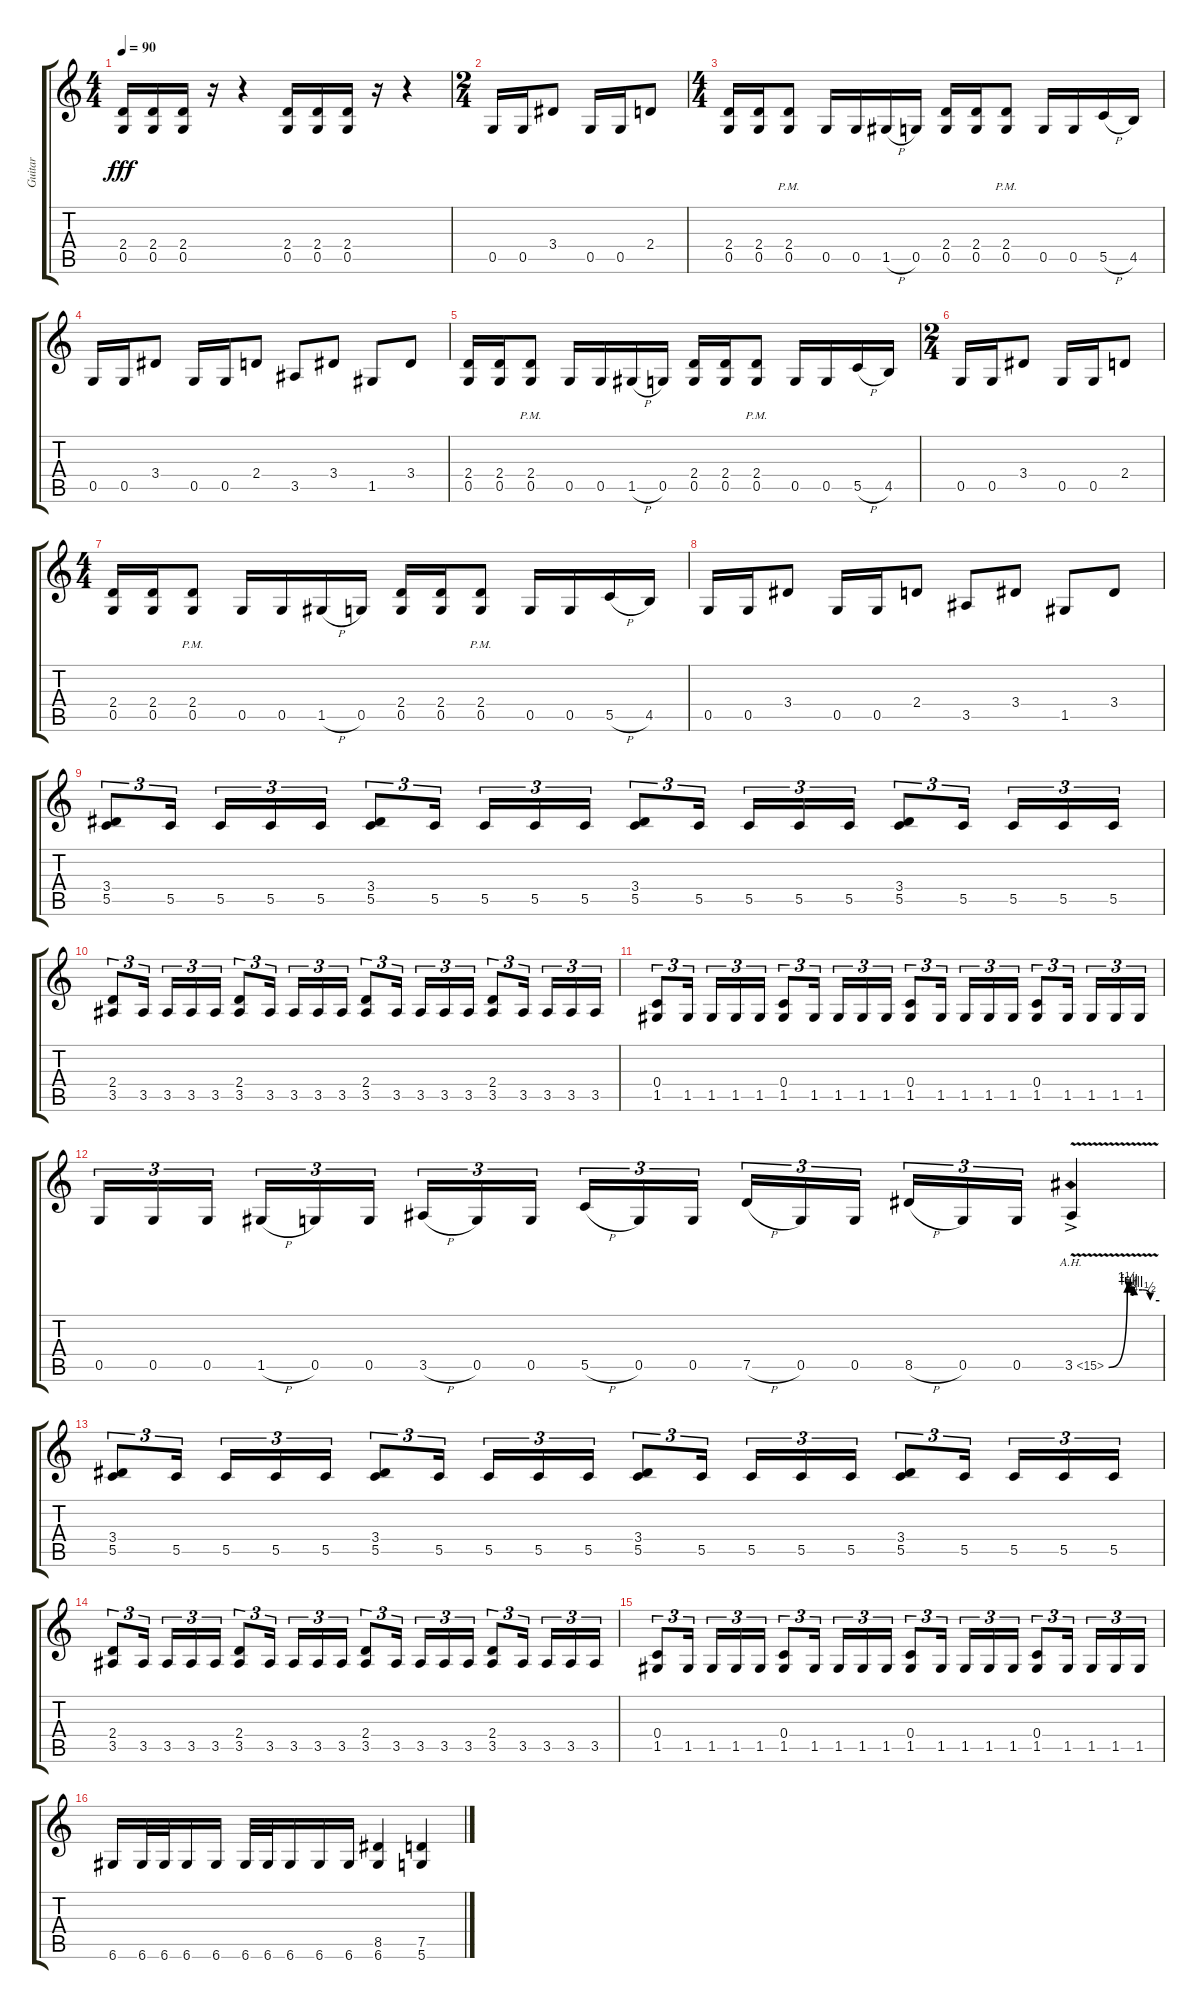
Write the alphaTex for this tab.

\track ("Guitar" "Guitar") {instrument distortionguitar}
\staff {score tabs}
\tuning (D4 A3 F3 C3 G2 D2) {hide}
\ts (4 4)
\tempo 90
\clef g2
\ks c
(2.4 0.5).16{dy fff volume 16} (2.4 0.5).16 (2.4 0.5).16 r.16 r.4 (2.4 0.5).16 (2.4 0.5).16 (2.4 0.5).16 r.16 r.4 |
\ts (2 4)
0.5.16 0.5.16 3.4.8 0.5.16 0.5.16 2.4.8 |
\ts (4 4)
(2.4 0.5).16 (2.4 0.5).16 (2.4{pm} 0.5{pm}).8 0.5.16 0.5.16 1.5{h}.16 0.5.16 (2.4 0.5).16 (2.4 0.5).16 (2.4{pm} 0.5{pm}).8 0.5.16 0.5.16 5.5{h}.16 4.5.16 |
0.5.16 0.5.16 3.4.8 0.5.16 0.5.16 2.4.8 3.5.8 3.4.8 1.5.8 3.4.8 |
(2.4 0.5).16 (2.4 0.5).16 (2.4{pm} 0.5{pm}).8 0.5.16 0.5.16 1.5{h}.16 0.5.16 (2.4 0.5).16 (2.4 0.5).16 (2.4{pm} 0.5{pm}).8 0.5.16 0.5.16 5.5{h}.16 4.5.16 |
\ts (2 4)
0.5.16 0.5.16 3.4.8 0.5.16 0.5.16 2.4.8 |
\ts (4 4)
(2.4 0.5).16 (2.4 0.5).16 (2.4{pm} 0.5{pm}).8 0.5.16 0.5.16 1.5{h}.16 0.5.16 (2.4 0.5).16 (2.4 0.5).16 (2.4{pm} 0.5{pm}).8 0.5.16 0.5.16 5.5{h}.16 4.5.16 |
0.5.16 0.5.16 3.4.8 0.5.16 0.5.16 2.4.8 3.5.8 3.4.8 1.5.8 3.4.8 |
(3.4 5.5).8{tu (3 2)} 5.5.16{tu (3 2)} 5.5.16{tu (3 2)} 5.5.16{tu (3 2)} 5.5.16{tu (3 2)} (3.4 5.5).8{tu (3 2)} 5.5.16{tu (3 2)} 5.5.16{tu (3 2)} 5.5.16{tu (3 2)} 5.5.16{tu (3 2)} (3.4 5.5).8{tu (3 2)} 5.5.16{tu (3 2)} 5.5.16{tu (3 2)} 5.5.16{tu (3 2)} 5.5.16{tu (3 2)} (3.4 5.5).8{tu (3 2)} 5.5.16{tu (3 2)} 5.5.16{tu (3 2)} 5.5.16{tu (3 2)} 5.5.16{tu (3 2)} |
(2.4 3.5).8{tu (3 2)} 3.5.16{tu (3 2)} 3.5.16{tu (3 2)} 3.5.16{tu (3 2)} 3.5.16{tu (3 2)} (2.4 3.5).8{tu (3 2)} 3.5.16{tu (3 2)} 3.5.16{tu (3 2)} 3.5.16{tu (3 2)} 3.5.16{tu (3 2)} (2.4 3.5).8{tu (3 2)} 3.5.16{tu (3 2)} 3.5.16{tu (3 2)} 3.5.16{tu (3 2)} 3.5.16{tu (3 2)} (2.4 3.5).8{tu (3 2)} 3.5.16{tu (3 2)} 3.5.16{tu (3 2)} 3.5.16{tu (3 2)} 3.5.16{tu (3 2)} |
(0.4 1.5).8{tu (3 2)} 1.5.16{tu (3 2)} 1.5.16{tu (3 2)} 1.5.16{tu (3 2)} 1.5.16{tu (3 2)} (0.4 1.5).8{tu (3 2)} 1.5.16{tu (3 2)} 1.5.16{tu (3 2)} 1.5.16{tu (3 2)} 1.5.16{tu (3 2)} (0.4 1.5).8{tu (3 2)} 1.5.16{tu (3 2)} 1.5.16{tu (3 2)} 1.5.16{tu (3 2)} 1.5.16{tu (3 2)} (0.4 1.5).8{tu (3 2)} 1.5.16{tu (3 2)} 1.5.16{tu (3 2)} 1.5.16{tu (3 2)} 1.5.16{tu (3 2)} |
0.5.16{tu (3 2)} 0.5.16{tu (3 2)} 0.5.16{tu (3 2)} 1.5{h}.16{tu (3 2)} 0.5.16{tu (3 2)} 0.5.16{tu (3 2)} 3.5{h}.16{tu (3 2)} 0.5.16{tu (3 2)} 0.5.16{tu (3 2)} 5.5{h}.16{tu (3 2)} 0.5.16{tu (3 2)} 0.5.16{tu (3 2)} 7.5{h}.16{tu (3 2)} 0.5.16{tu (3 2)} 0.5.16{tu (3 2)} 8.5{h}.16{tu (3 2)} 0.5.16{tu (3 2)} 0.5.16{tu (3 2)} 3.5{be (custom 0 0 22 5 24 4 27 3 30 4 40 4 49 2 60 2) ah 12 v ac}.4 |
(3.4 5.5).8{tu (3 2)} 5.5.16{tu (3 2)} 5.5.16{tu (3 2)} 5.5.16{tu (3 2)} 5.5.16{tu (3 2)} (3.4 5.5).8{tu (3 2)} 5.5.16{tu (3 2)} 5.5.16{tu (3 2)} 5.5.16{tu (3 2)} 5.5.16{tu (3 2)} (3.4 5.5).8{tu (3 2)} 5.5.16{tu (3 2)} 5.5.16{tu (3 2)} 5.5.16{tu (3 2)} 5.5.16{tu (3 2)} (3.4 5.5).8{tu (3 2)} 5.5.16{tu (3 2)} 5.5.16{tu (3 2)} 5.5.16{tu (3 2)} 5.5.16{tu (3 2)} |
(2.4 3.5).8{tu (3 2)} 3.5.16{tu (3 2)} 3.5.16{tu (3 2)} 3.5.16{tu (3 2)} 3.5.16{tu (3 2)} (2.4 3.5).8{tu (3 2)} 3.5.16{tu (3 2)} 3.5.16{tu (3 2)} 3.5.16{tu (3 2)} 3.5.16{tu (3 2)} (2.4 3.5).8{tu (3 2)} 3.5.16{tu (3 2)} 3.5.16{tu (3 2)} 3.5.16{tu (3 2)} 3.5.16{tu (3 2)} (2.4 3.5).8{tu (3 2)} 3.5.16{tu (3 2)} 3.5.16{tu (3 2)} 3.5.16{tu (3 2)} 3.5.16{tu (3 2)} |
(0.4 1.5).8{tu (3 2)} 1.5.16{tu (3 2)} 1.5.16{tu (3 2)} 1.5.16{tu (3 2)} 1.5.16{tu (3 2)} (0.4 1.5).8{tu (3 2)} 1.5.16{tu (3 2)} 1.5.16{tu (3 2)} 1.5.16{tu (3 2)} 1.5.16{tu (3 2)} (0.4 1.5).8{tu (3 2)} 1.5.16{tu (3 2)} 1.5.16{tu (3 2)} 1.5.16{tu (3 2)} 1.5.16{tu (3 2)} (0.4 1.5).8{tu (3 2)} 1.5.16{tu (3 2)} 1.5.16{tu (3 2)} 1.5.16{tu (3 2)} 1.5.16{tu (3 2)} |
6.6.16 6.6.32 6.6.32 6.6.16 6.6.16 6.6.32 6.6.32 6.6.16 6.6.16 6.6.16 (8.5 6.6).4 (7.5 5.6).4
